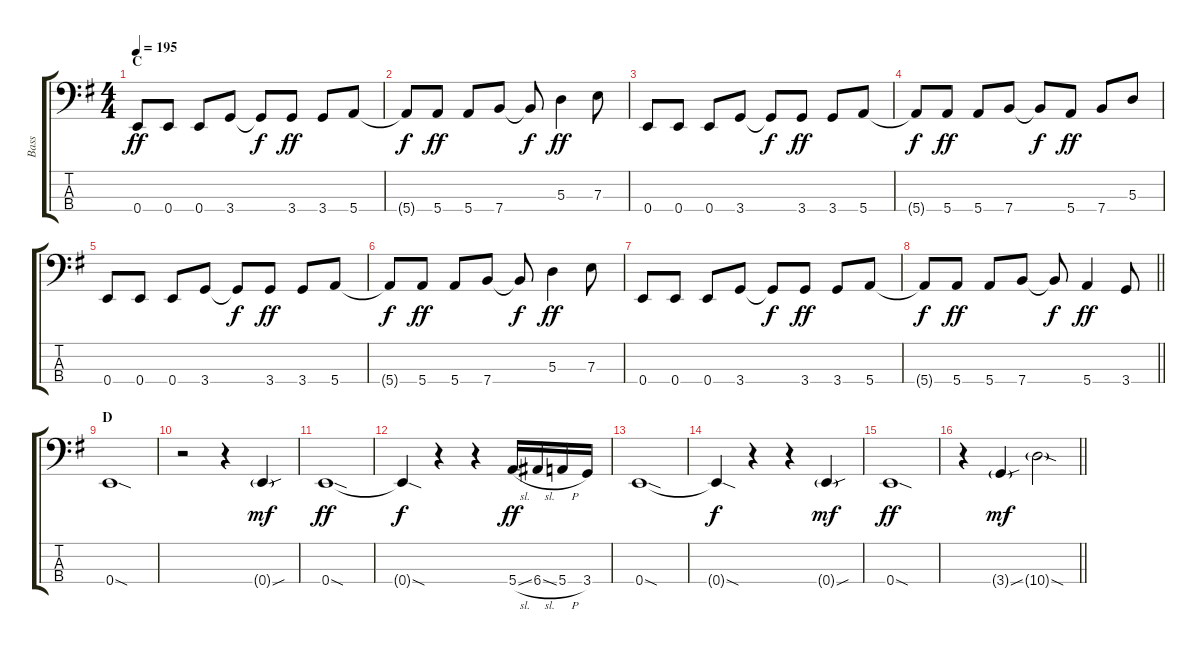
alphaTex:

\track ("Bass" "Bass") {instrument electricbasspick}
\staff {score tabs}
\tuning (G2 D2 A1 E1) {hide}
\ts (4 4)
\section ("" "C")
\tempo 195
\clef f4
\ks g
0.4.8{dy ff} 0.4.8 0.4.8 3.4.8 3.4{t}.8{dy f} 3.4.8{dy ff} 3.4.8 5.4.8 |
5.4{t}.8{dy f} 5.4.8{dy ff} 5.4.8 7.4.8 7.4{t}.8{dy f} 5.3.4{dy ff} 7.3.8 |
0.4.8 0.4.8 0.4.8 3.4.8 3.4{t}.8{dy f} 3.4.8{dy ff} 3.4.8 5.4.8 |
5.4{t}.8{dy f} 5.4.8{dy ff} 5.4.8 7.4.8 7.4{t}.8{dy f} 5.4.8{dy ff} 7.4.8 5.3.8 |
0.4.8 0.4.8 0.4.8 3.4.8 3.4{t}.8{dy f} 3.4.8{dy ff} 3.4.8 5.4.8 |
5.4{t}.8{dy f} 5.4.8{dy ff} 5.4.8 7.4.8 7.4{t}.8{dy f} 5.3.4{dy ff} 7.3.8 |
0.4.8 0.4.8 0.4.8 3.4.8 3.4{t}.8{dy f} 3.4.8{dy ff} 3.4.8 5.4.8 |
\barLineRight lightlight
5.4{t}.8{dy f} 5.4.8{dy ff} 5.4.8 7.4.8 7.4{t}.8{dy f} 5.4.4{dy ff} 3.4.8 |
\section ("" "D")
0.4{sod}.1 |
r.2 r.4 0.4{sou g}.4{dy mf} |
0.4{sod}.1{dy ff} |
0.4{sod t}.4{dy f} r.4 r.4 5.4{sl}.16{dy ff} 6.4{sl}.16 5.4{h}.16 3.4.16 |
0.4{sod}.1 |
0.4{sod t}.4{dy f} r.4 r.4 0.4{sou g}.4{dy mf} |
0.4{sod}.1{dy ff} |
\barLineRight lightlight
r.4 3.4{sou g}.4{dy mf} 10.4{sod g}.2
